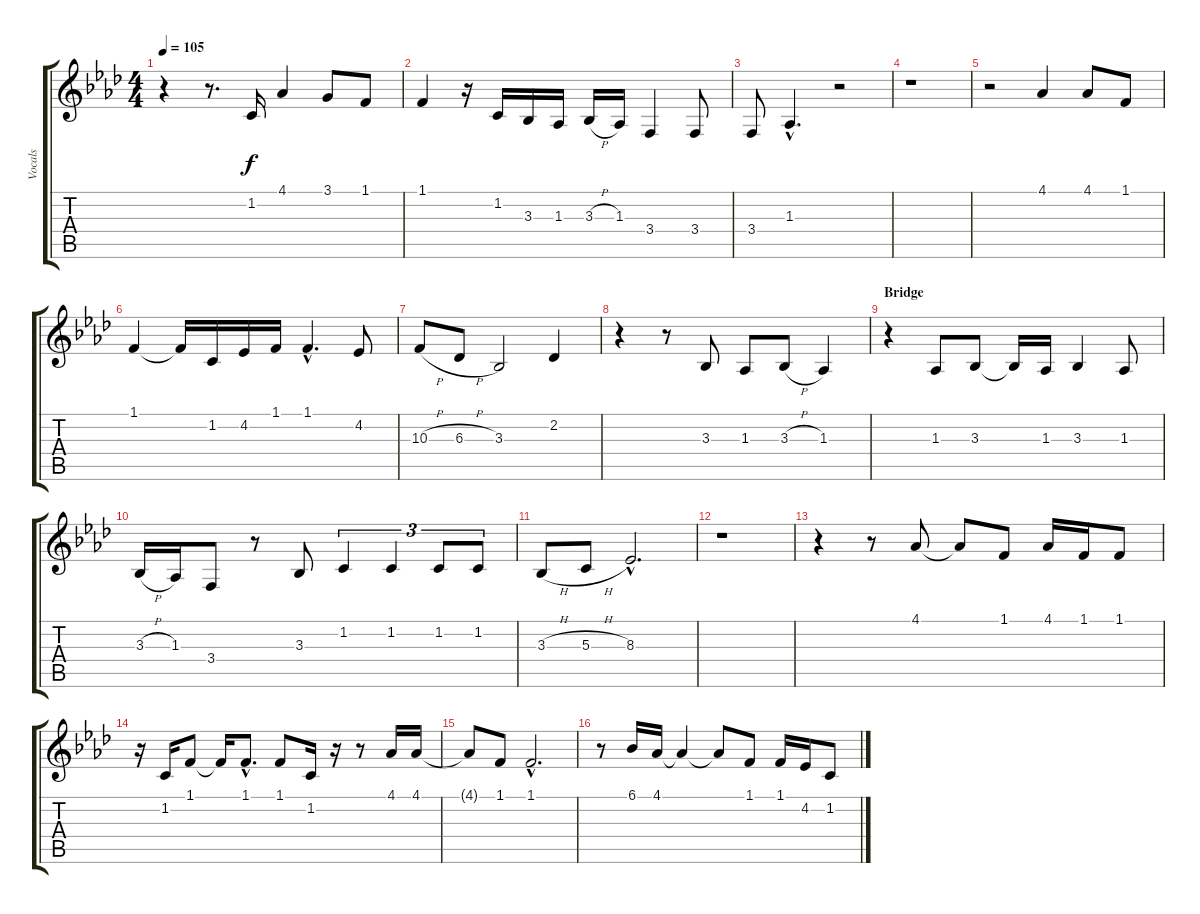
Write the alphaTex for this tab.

\track ("Vocals" "Vocals") {instrument bassoon}
\staff {score tabs}
\tuning (E4 B3 G3 D3 A2 E2) {hide}
\ts (4 4)
\tempo 105
\clef g2
\ks ab
r.4{dy f} r.8{d} 1.2.16 4.1.4 3.1.8 1.1.8 |
1.1.4 r.16 1.2.16 3.3.16 1.3.16 3.3{h}.16 1.3.16 3.4.4 3.4.8 |
3.4.8 1.3{hac}.4{d} r.2 |
r.1 |
r.2 4.1.4 4.1.8 1.1.8 |
1.1.4 1.1{t}.16 1.2.16 4.2.16 1.1.16 1.1{hac}.4{d} 4.2.8 |
10.3{h}.8 6.3{h}.8 3.3.2 2.2.4 |
r.4 r.8 3.3.8 1.3.8 3.3{h}.8 1.3.4 |
\section ("" "Bridge")
r.4 1.3.8 3.3.8 3.3{t}.16 1.3.16 3.3.4 1.3.8 |
3.3{h}.16 1.3.16 3.4.8 r.8 3.3.8 1.2.4{tu (3 2)} 1.2.4{tu (3 2)} 1.2.8{tu (3 2)} 1.2.8{tu (3 2)} |
3.3{h}.8 5.3{h}.8 8.3{hac}.2{d} |
r.1 |
r.4 r.8 4.1.8 4.1{t}.8 1.1.8 4.1.16 1.1.16 1.1.8 |
r.16 1.2.16 1.1.8 1.1{t}.16 1.1{hac}.8{d} 1.1.8 1.2.16 r.16 r.8 4.1.16 4.1.16 |
4.1{t}.8 1.1.8 1.1{hac}.2{d} |
r.8 6.1.16 4.1.16 4.1{t}.4 4.1{t}.8 1.1.8 1.1.16 4.2.16 1.2.8
